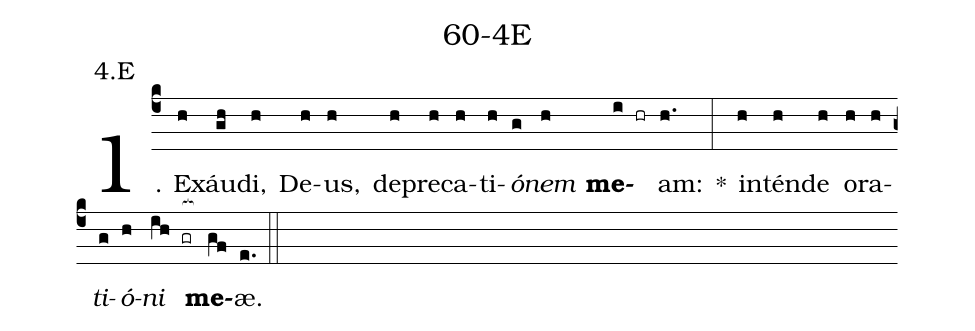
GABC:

name: 60-4E;
annotation: 4.E;
%%
(c4)1. Ex(h)áu(gh)di,(h) De(h)us,(h) de(h)pre(h)ca(h)ti(h)<i>ó</i>(g)<i>nem</i>(h) <b>me</b>(i hr)am:(h.) *(:) in(h)tén(h)de(h) o(h)ra(h)<i>ti</i>(g)<i>ó</i>(h)<i>ni</i>(ih gr[ocb:1{]) <b>me</b>(gf[ocb:0}])æ.(e.) (::)
